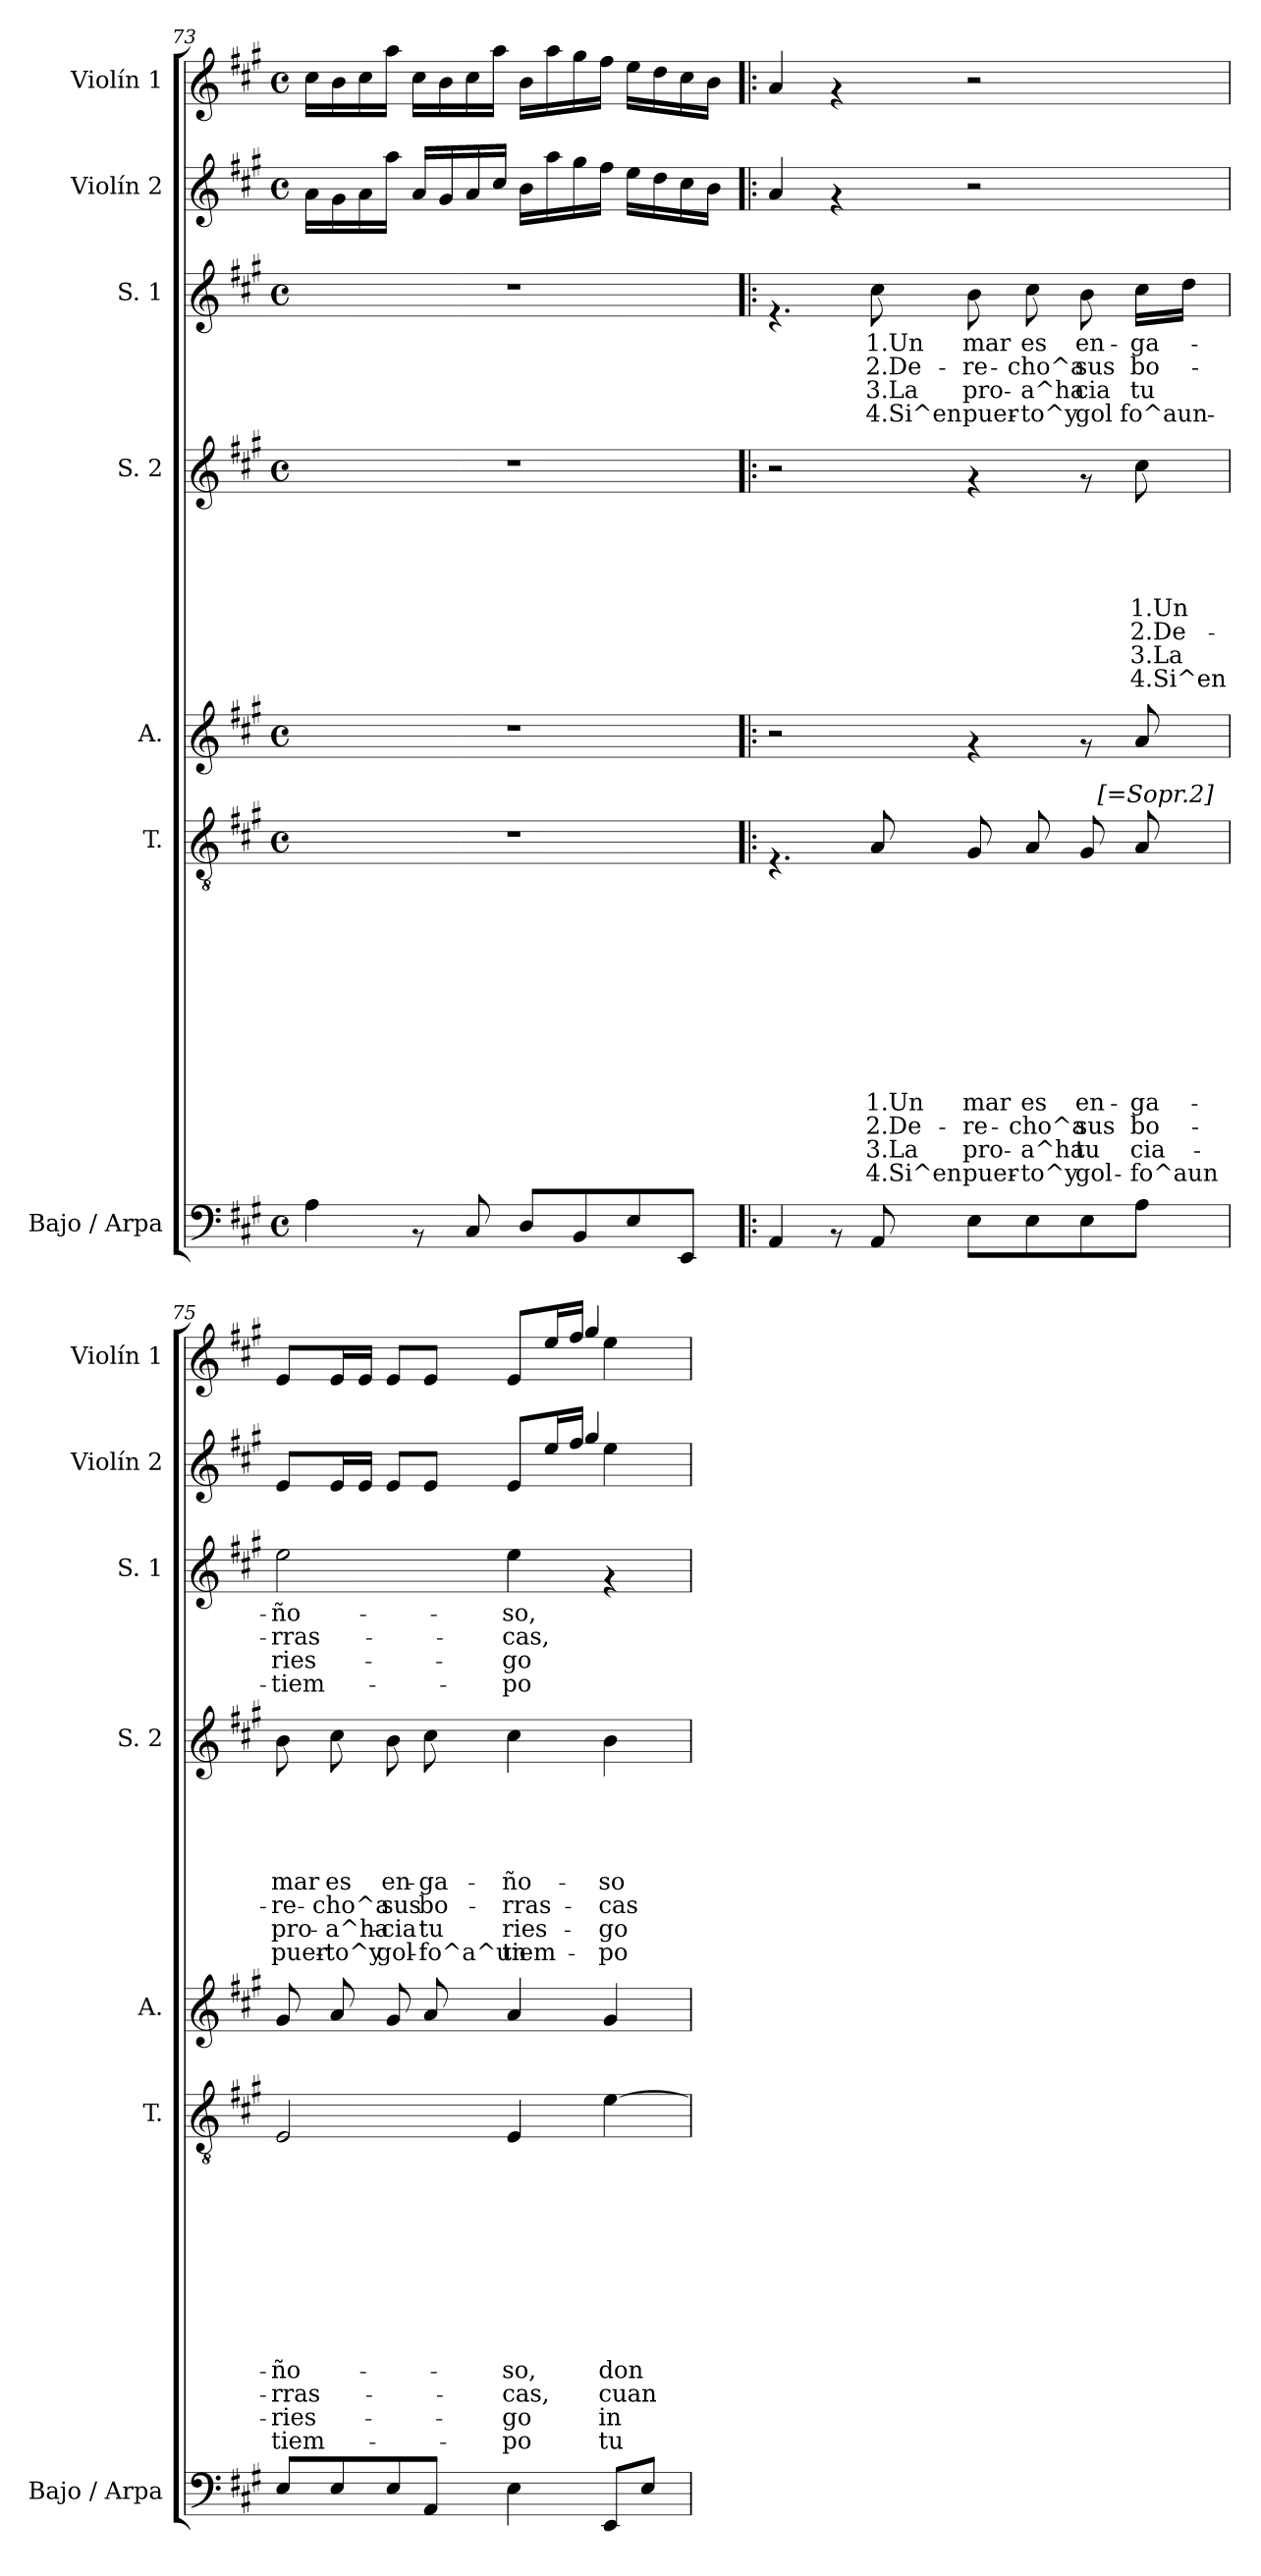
**kern	**kern	**text	**text	**text	**text	**text	**text	**text	**text	**text	**text	**text	**text	**text	**kern	**kern	**text	**text	**text	**text	**text	**text	**text	**text	**kern	**text	**text	**text	**text	**kern	**kern
*part7	*part6	*part6	*part6	*part6	*part6	*part6	*part6	*part6	*part6	*part6	*part6	*part6	*part6	*part6	*part5	*part4	*part4	*part4	*part4	*part4	*part4	*part4	*part4	*part4	*part3	*part3	*part3	*part3	*part3	*part2	*part1
*staff7	*staff6	*staff6	*staff6	*staff6	*staff6	*staff6	*staff6	*staff6	*staff6	*staff6	*staff6	*staff6	*staff6	*staff6	*staff5	*staff4	*staff4	*staff4	*staff4	*staff4	*staff4	*staff4	*staff4	*staff4	*staff3	*staff3	*staff3	*staff3	*staff3	*staff2	*staff1
*I"Bajo / Arpa	*I"T.	*	*	*	*	*	*	*	*	*	*	*	*	*	*I"A.	*I"S. 2	*	*	*	*	*	*	*	*	*I"S. 1	*	*	*	*	*I"Violín 2	*I"Violín 1
*I'Bajo / Arpa	*I'T.	*	*	*	*	*	*	*	*	*	*	*	*	*	*I'A.	*I'S. 2	*	*	*	*	*	*	*	*	*I'S. 1	*	*	*	*	*I'Violín 2	*I'Violín 1
!!LO:LB:g=z
*clefF4	*clefGv2	*	*	*	*	*	*	*	*	*	*	*	*	*	*clefG2	*clefG2	*	*	*	*	*	*	*	*	*clefG2	*	*	*	*	*clefG2	*clefG2
*k[f#c#g#]	*k[f#c#g#]	*	*	*	*	*	*	*	*	*	*	*	*	*	*k[f#c#g#]	*k[f#c#g#]	*	*	*	*	*	*	*	*	*k[f#c#g#]	*	*	*	*	*k[f#c#g#]	*k[f#c#g#]
*A:	*A:	*	*	*	*	*	*	*	*	*	*	*	*	*	*A:	*A:	*	*	*	*	*	*	*	*	*A:	*	*	*	*	*A:	*A:
*M4/4	*M4/4	*	*	*	*	*	*	*	*	*	*	*	*	*	*M4/4	*M4/4	*	*	*	*	*	*	*	*	*M4/4	*	*	*	*	*M4/4	*M4/4
*met(c)	*met(c)	*	*	*	*	*	*	*	*	*	*	*	*	*	*met(c)	*met(c)	*	*	*	*	*	*	*	*	*met(c)	*	*	*	*	*met(c)	*met(c)
=73	=73	=73	=73	=73	=73	=73	=73	=73	=73	=73	=73	=73	=73	=73	=73	=73	=73	=73	=73	=73	=73	=73	=73	=73	=73	=73	=73	=73	=73	=73	=73
4A\	1r	.	.	.	.	.	.	.	.	.	.	.	.	.	1r	1r	.	.	.	.	.	.	.	.	1r	.	.	.	.	16a\LL	16cc#\LL
.	.	.	.	.	.	.	.	.	.	.	.	.	.	.	.	.	.	.	.	.	.	.	.	.	.	.	.	.	.	16g#\	16b\
.	.	.	.	.	.	.	.	.	.	.	.	.	.	.	.	.	.	.	.	.	.	.	.	.	.	.	.	.	.	16a\	16cc#\
.	.	.	.	.	.	.	.	.	.	.	.	.	.	.	.	.	.	.	.	.	.	.	.	.	.	.	.	.	.	16aa\JJ	16aa\JJ
8rAA	.	.	.	.	.	.	.	.	.	.	.	.	.	.	.	.	.	.	.	.	.	.	.	.	.	.	.	.	.	16a/LL	16cc#\LL
.	.	.	.	.	.	.	.	.	.	.	.	.	.	.	.	.	.	.	.	.	.	.	.	.	.	.	.	.	.	16g#/	16b\
8C#/	.	.	.	.	.	.	.	.	.	.	.	.	.	.	.	.	.	.	.	.	.	.	.	.	.	.	.	.	.	16a/	16cc#\
.	.	.	.	.	.	.	.	.	.	.	.	.	.	.	.	.	.	.	.	.	.	.	.	.	.	.	.	.	.	16cc#/JJ	16aa\JJ
8D/L	.	.	.	.	.	.	.	.	.	.	.	.	.	.	.	.	.	.	.	.	.	.	.	.	.	.	.	.	.	16b\LL	16b\LL
.	.	.	.	.	.	.	.	.	.	.	.	.	.	.	.	.	.	.	.	.	.	.	.	.	.	.	.	.	.	16aa\	16aa\
8BB/	.	.	.	.	.	.	.	.	.	.	.	.	.	.	.	.	.	.	.	.	.	.	.	.	.	.	.	.	.	16gg#\	16gg#\
.	.	.	.	.	.	.	.	.	.	.	.	.	.	.	.	.	.	.	.	.	.	.	.	.	.	.	.	.	.	16ff#\JJ	16ff#\JJ
8E/	.	.	.	.	.	.	.	.	.	.	.	.	.	.	.	.	.	.	.	.	.	.	.	.	.	.	.	.	.	16ee\LL	16ee\LL
.	.	.	.	.	.	.	.	.	.	.	.	.	.	.	.	.	.	.	.	.	.	.	.	.	.	.	.	.	.	16dd\	16dd\
8EE/J	.	.	.	.	.	.	.	.	.	.	.	.	.	.	.	.	.	.	.	.	.	.	.	.	.	.	.	.	.	16cc#\	16cc#\
.	.	.	.	.	.	.	.	.	.	.	.	.	.	.	.	.	.	.	.	.	.	.	.	.	.	.	.	.	.	16b\JJ	16b\JJ
=74!|:	=74!|:	=74!|:	=74!|:	=74!|:	=74!|:	=74!|:	=74!|:	=74!|:	=74!|:	=74!|:	=74!|:	=74!|:	=74!|:	=74!|:	=74!|:	=74!|:	=74!|:	=74!|:	=74!|:	=74!|:	=74!|:	=74!|:	=74!|:	=74!|:	=74!|:	=74!|:	=74!|:	=74!|:	=74!|:	=74!|:	=74!|:
*	*^	*	*	*	*	*	*	*	*	*	*	*	*	*	*	*	*	*	*	*	*	*	*	*	*	*	*	*	*	*	*
4AA/	4.rF	2ryy	.	.	.	.	.	.	.	.	.	.	.	.	.	2r	2r	.	.	.	.	.	.	.	.	4.rf	.	.	.	.	4a/	4a/
8rAA	.	.	.	.	.	.	.	.	.	.	.	.	.	.	.	.	.	.	.	.	.	.	.	.	.	.	.	.	.	.	4rf	4rf
!	!	!	!	!	!	!	!	!	!	!	!	!LO:LY:b	!LO:LY:b	!LO:LY:b	!LO:LY:b	!	!	!	!	!	!	!	!	!	!	!	!LO:LY:b	!LO:LY:b	!LO:LY:b	!LO:LY:b	!	!
8AA/	8A/	.	.	.	.	.	.	.	.	.	.	1.Un	2.De-	3.La	4.Si^en	.	.	.	.	.	.	.	.	.	.	8cc#\	1.Un	2.De-	3.La	4.Si^en	.	.
!	!	!	!	!	!	!	!	!	!	!	!	!LO:LY:b	!LO:LY:b	!LO:LY:b	!LO:LY:b	!	!	!	!	!	!	!	!	!	!	!	!LO:LY:b	!LO:LY:b	!LO:LY:b	!LO:LY:b	!	!
8E\L	8G#/	4ryy	.	.	.	.	.	.	.	.	.	mar	-re-	pro-	puer-	4rf	4rf	.	.	.	.	.	.	.	.	8b\	mar	-re-	pro-	puer-	2r	2r
!	!	!	!	!	!	!	!	!	!	!	!	!LO:LY:b	!LO:LY:b	!LO:LY:b	!LO:LY:b	!	!	!	!	!	!	!	!	!	!	!	!LO:LY:b	!LO:LY:b	!LO:LY:b	!LO:LY:b	!	!
8E\	8A/	.	.	.	.	.	.	.	.	.	.	es	-cho^a	-a^ha	-to^y	.	.	.	.	.	.	.	.	.	.	8cc#\	es	-cho^a	-a^ha	-to^y	.	.
!	!	!	!	!	!	!	!	!	!	!	!	!LO:LY:b	!LO:LY:b	!LO:LY:b	!LO:LY:b	!	!	!	!	!	!	!	!	!	!	!	!LO:LY:b	!LO:LY:b	!LO:LY:b	!LO:LY:b	!	!
8E\	8G#/	32ryy	.	.	.	.	.	.	.	.	.	en-	sus	tu	gol-	8rf	8rf	.	.	.	.	.	.	.	.	8b\	en-	sus	cia	gol	.	.
!	!	!LO:TX:a:t=[=Sopr.2]	!	!	!	!	!	!	!	!	!	!	!	!	!	!	!	!	!	!	!	!	!	!	!	!	!	!	!	!	!	!
.	.	8..ryy	.	.	.	.	.	.	.	.	.	.	.	.	.	.	.	.	.	.	.	.	.	.	.	.	.	.	.	.	.	.
!	!	!	!	!	!	!	!	!	!	!	!	!LO:LY:b	!LO:LY:b	!LO:LY:b	!LO:LY:b	!	!	!	!	!	!	!LO:LY:b	!LO:LY:b	!LO:LY:b	!LO:LY:b	!	!LO:LY:b	!LO:LY:b	!LO:LY:b	!LO:LY:b	!	!
8A\J	8A/	.	.	.	.	.	.	.	.	.	.	-ga-	bo-	cia-	-fo^aun	8a/	8cc#\	.	.	.	.	1.Un	2.De-	3.La	4.Si^en	16cc#\LL	-ga-	bo-	tu	fo^aun-	.	.
.	.	.	.	.	.	.	.	.	.	.	.	.	.	.	.	.	.	.	.	.	.	.	.	.	.	16dd\JJ	.	.	.	.	.	.
=75	=75	=75	=75	=75	=75	=75	=75	=75	=75	=75	=75	=75	=75	=75	=75	=75	=75	=75	=75	=75	=75	=75	=75	=75	=75	=75	=75	=75	=75	=75	=75	=75
!	!	!	!	!	!	!	!	!	!	!	!	!LO:LY:b	!LO:LY:b	!LO:LY:b	!LO:LY:b	!	!	!	!	!	!	!LO:LY:b	!LO:LY:b	!LO:LY:b	!LO:LY:b	!	!LO:LY:b	!LO:LY:b	!LO:LY:b	!LO:LY:b	!	!
*	*v	*v	*	*	*	*	*	*	*	*	*	*	*	*	*	*	*	*	*	*	*	*	*	*	*	*	*	*	*	*	*^	*^
8E/L	2E/	.	.	.	.	.	.	.	.	.	-ño-	-rras-	-ries-	tiem-	8g#/	8b\	.	.	.	.	mar	-re-	pro-	puer-	2ee\	-ño-	-rras-	ries-	-tiem-	8e/L	2ryy	8e/L	2ryy
!	!	!	!	!	!	!	!	!	!	!	!	!	!	!	!	!	!	!	!	!	!LO:LY:b	!LO:LY:b	!LO:LY:b	!LO:LY:b	!	!	!	!	!	!	!	!	!
8E/	.	.	.	.	.	.	.	.	.	.	.	.	.	.	8a/	8cc#\	.	.	.	.	es	-cho^a	-a^ha-	-to^y	.	.	.	.	.	16e/L	.	16e/L	.
.	.	.	.	.	.	.	.	.	.	.	.	.	.	.	.	.	.	.	.	.	.	.	.	.	.	.	.	.	.	16e/JJ	.	16e/JJ	.
!	!	!	!	!	!	!	!	!	!	!	!	!	!	!	!	!	!	!	!	!	!LO:LY:b	!LO:LY:b	!LO:LY:b	!LO:LY:b	!	!	!	!	!	!	!	!	!
8E/	.	.	.	.	.	.	.	.	.	.	.	.	.	.	8g#/	8b\	.	.	.	.	en-	sus	-cia	gol-	.	.	.	.	.	8e/L	.	8e/L	.
!	!	!	!	!	!	!	!	!	!	!	!	!	!	!	!	!	!	!	!	!	!LO:LY:b	!LO:LY:b	!LO:LY:b	!LO:LY:b	!	!	!	!	!	!	!	!	!
8AA/J	.	.	.	.	.	.	.	.	.	.	.	.	.	.	8a/	8cc#\	.	.	.	.	-ga-	bo-	tu	-fo^a^un	.	.	.	.	.	8e/J	.	8e/J	.
!	!	!	!	!	!	!	!	!	!	!	!LO:LY:b	!LO:LY:b	!LO:LY:b	!LO:LY:b	!	!	!	!	!	!	!LO:LY:b	!LO:LY:b	!LO:LY:b	!LO:LY:b	!	!LO:LY:b	!LO:LY:b	!LO:LY:b	!LO:LY:b	!	!	!	!
4E\	4E/	.	.	.	.	.	.	.	.	.	-so,	-cas,	-go	-po	4a/	4cc#\	.	.	.	.	-ño-	-rras-	ries-	tiem-	4ee\	-so,	-cas,	-go	-po	8e/L	8.ryy	8e/L	8.ryy
.	.	.	.	.	.	.	.	.	.	.	.	.	.	.	.	.	.	.	.	.	.	.	.	.	.	.	.	.	.	16ee/L	.	16ee/L	.
.	.	.	.	.	.	.	.	.	.	.	.	.	.	.	.	.	.	.	.	.	.	.	.	.	.	.	.	.	.	16ff#/JJ	4gg#/	16ff#/JJ	4gg#/
!	!	!	!	!	!	!	!	!	!	!	!LO:LY:b	!LO:LY:b	!LO:LY:b	!LO:LY:b	!	!	!	!	!	!	!LO:LY:b	!LO:LY:b	!LO:LY:b	!LO:LY:b	!	!	!	!	!	!	!	!	!
8EE/L	[>4e\	.	.	.	.	.	.	.	.	.	don	cuan	in	tu	4g#/	4b\	.	.	.	.	-so	-cas	-go	-po	4rf	.	.	.	.	4ee\	.	4ee\	.
8E/J	.	.	.	.	.	.	.	.	.	.	.	.	.	.	.	.	.	.	.	.	.	.	.	.	.	.	.	.	.	.	.	.	.
.	.	.	.	.	.	.	.	.	.	.	.	.	.	.	.	.	.	.	.	.	.	.	.	.	.	.	.	.	.	.	16ryy	.	16ryy
*	*	*	*	*	*	*	*	*	*	*	*	*	*	*	*	*	*	*	*	*	*	*	*	*	*	*	*	*	*	*v	*v	*	*
*	*	*	*	*	*	*	*	*	*	*	*	*	*	*	*	*	*	*	*	*	*	*	*	*	*	*	*	*	*	*	*v	*v
=	=	=	=	=	=	=	=	=	=	=	=	=	=	=	=	=	=	=	=	=	=	=	=	=	=	=	=	=	=	=	=
*-	*-	*-	*-	*-	*-	*-	*-	*-	*-	*-	*-	*-	*-	*-	*-	*-	*-	*-	*-	*-	*-	*-	*-	*-	*-	*-	*-	*-	*-	*-	*-
